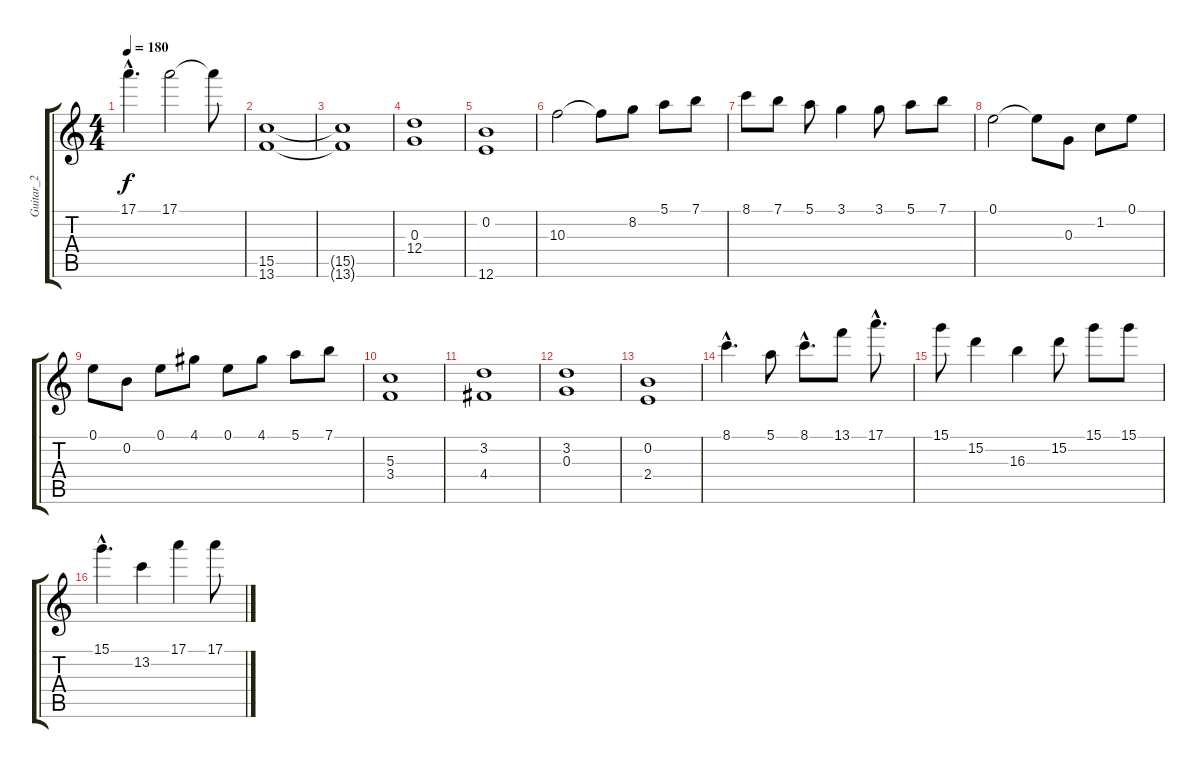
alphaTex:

\track ("Guitar_2" "Guitar_2") {instrument distortionguitar}
\staff {score tabs}
\tuning (E4 B3 G3 D3 A2 E2) {hide}
\ts (4 4)
\tempo 180
\clef g2
\ks c
17.1{hac}.4{d dy f} 17.1.2 17.1{t}.8 |
(15.5 13.6).1 |
(15.5{t} 13.6{t}).1 |
(0.3 12.4).1 |
(0.2 12.6).1 |
10.3.2 10.3{t}.8 8.2.8 5.1.8 7.1.8 |
8.1.8 7.1.8 5.1.8 3.1.4 3.1.8 5.1.8 7.1.8 |
0.1.2 0.1{t}.8 0.3.8 1.2.8 0.1.8 |
0.1.8 0.2.8 0.1.8 4.1.8 0.1.8 4.1.8 5.1.8 7.1.8 |
(5.3 3.4).1 |
(3.2 4.4).1 |
(3.2 0.3).1 |
(0.2 2.4).1 |
8.1{hac}.4{d} 5.1.8 8.1{hac}.8{d} 13.1.8 17.1{hac}.8{d} |
15.1.8 15.2.4 16.3.4 15.2.8 15.1.8 15.1.8 |
15.1{hac}.4{d} 13.2.4 17.1.4 17.1.8
